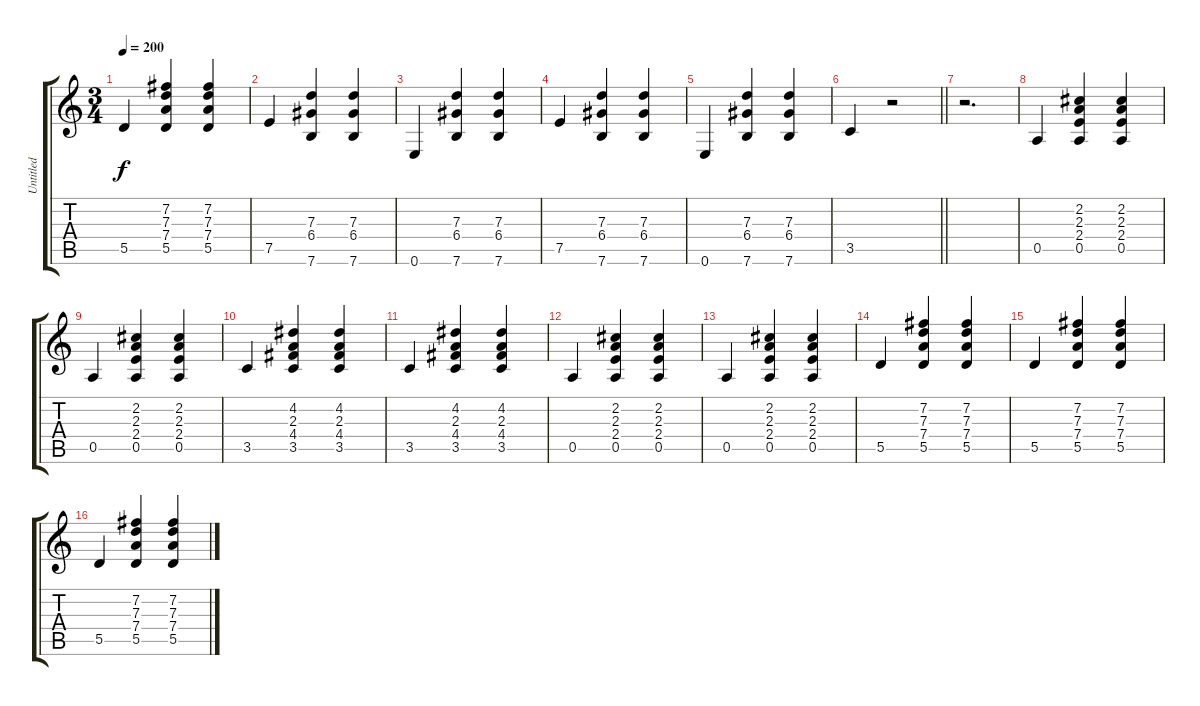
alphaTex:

\track ("Untitled" "Untitled") {instrument acousticguitarnylon}
\staff {score tabs}
\tuning (E4 B3 G3 D3 A2 E2) {hide}
\ts (3 4)
\tempo 200
\clef g2
\ks c
5.5.4{dy f} (7.2 7.3 7.4 5.5).4 (7.2 7.3 7.4 5.5).4 |
7.5.4 (7.3 6.4 7.6).4 (7.3 6.4 7.6).4 |
0.6.4 (7.3 6.4 7.6).4 (7.3 6.4 7.6).4 |
7.5.4 (7.3 6.4 7.6).4 (7.3 6.4 7.6).4 |
0.6.4 (7.3 6.4 7.6).4 (7.3 6.4 7.6).4 |
\barLineRight lightlight
3.5.4 r.2 |
r.2{d} |
0.5.4 (2.2 2.3 2.4 0.5).4 (2.2 2.3 2.4 0.5).4 |
0.5.4 (2.2 2.3 2.4 0.5).4 (2.2 2.3 2.4 0.5).4 |
3.5.4 (4.2 2.3 4.4 3.5).4 (4.2 2.3 4.4 3.5).4 |
3.5.4 (4.2 2.3 4.4 3.5).4 (4.2 2.3 4.4 3.5).4 |
0.5.4 (2.2 2.3 2.4 0.5).4 (2.2 2.3 2.4 0.5).4 |
0.5.4 (2.2 2.3 2.4 0.5).4 (2.2 2.3 2.4 0.5).4 |
5.5.4 (7.2 7.3 7.4 5.5).4 (7.2 7.3 7.4 5.5).4 |
5.5.4 (7.2 7.3 7.4 5.5).4 (7.2 7.3 7.4 5.5).4 |
5.5.4 (7.2 7.3 7.4 5.5).4 (7.2 7.3 7.4 5.5).4
